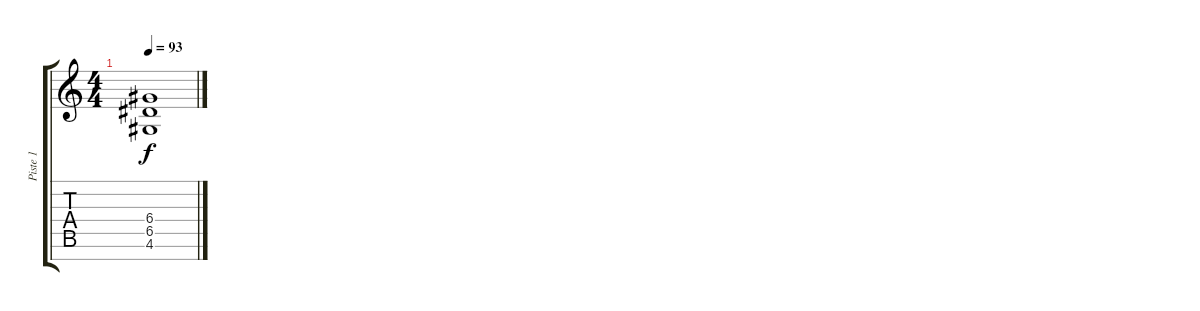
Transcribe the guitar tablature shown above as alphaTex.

\track ("Piste 1" "Piste 1") {instrument distortionguitar}
\staff {score tabs}
\tuning (E4 B3 G3 D3 A2 E2 B1) {hide}
\ts (4 4)
\tempo 93
\clef g2
\ks c
(6.4 6.5 4.6).1{dy f}
